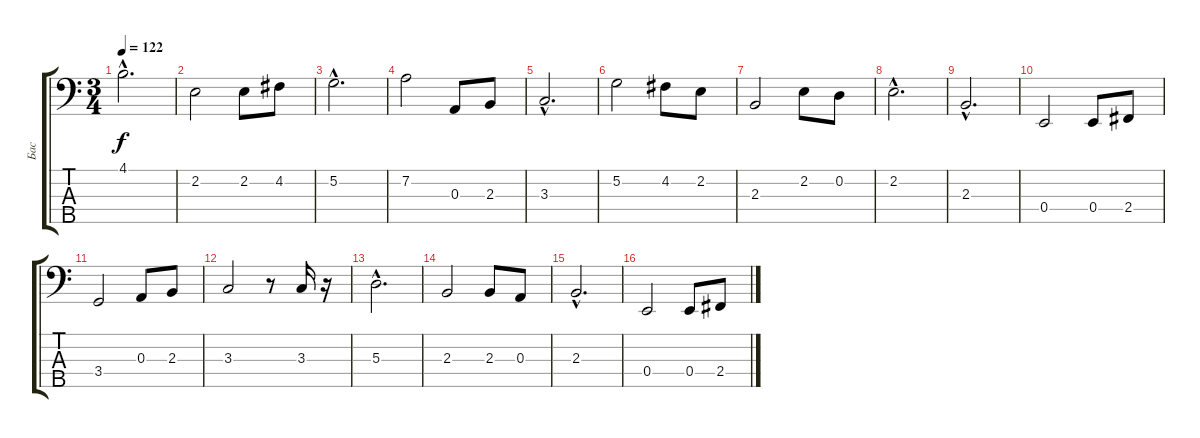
\track ("Бас" "Бас") {instrument electricbasspick}
\staff {score tabs}
\tuning (G2 D2 A1 E1 A0) {hide}
\ts (3 4)
\tempo 122
\clef f4
\ks c
4.1{hac}.2{d dy f} |
2.2.2 2.2.8 4.2.8 |
5.2{hac}.2{d} |
7.2.2 0.3.8 2.3.8 |
3.3{hac}.2{d} |
5.2.2 4.2.8 2.2.8 |
2.3.2 2.2.8 0.2.8 |
2.2{hac}.2{d} |
2.3{hac}.2{d} |
0.4.2 0.4.8 2.4.8 |
3.4.2 0.3.8 2.3.8 |
3.3.2 r.8 3.3.16 r.16 |
5.3{hac}.2{d} |
2.3.2 2.3.8 0.3.8 |
2.3{hac}.2{d} |
0.4.2 0.4.8 2.4.8
